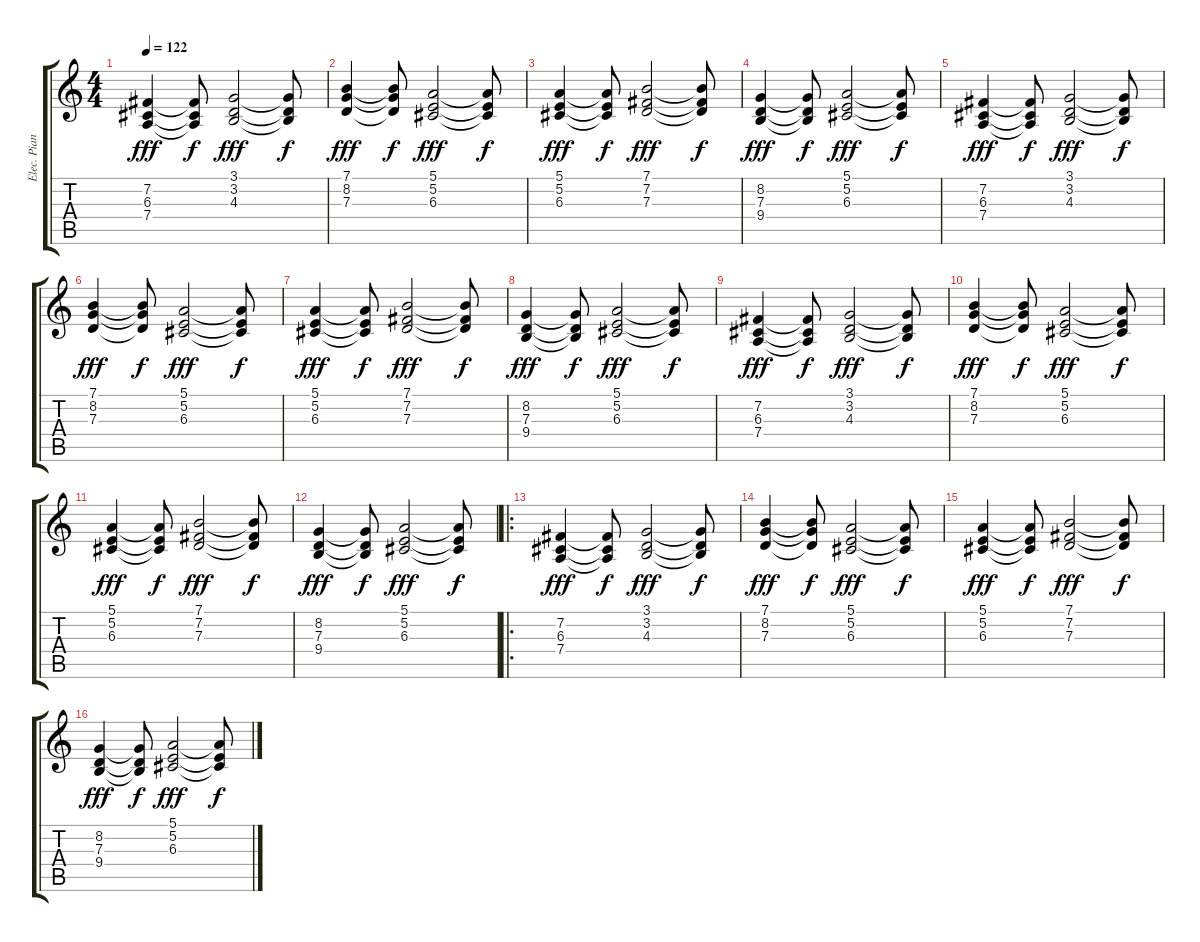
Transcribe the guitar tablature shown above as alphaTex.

\track ("Elec. Piano" "Elec. Pian") {instrument electricpiano1}
\staff {score tabs}
\tuning (E4 B3 G3 D3 A2 E2) {hide}
\ts (4 4)
\tempo 122
\clef g2
\ks c
(7.2 6.3 7.4).4{dy fff} (7.2{t} 6.3{t} 7.4{t}).8{dy f} (3.1 3.2 4.3).2{dy fff} (3.1{t} 3.2{t} 4.3{t}).8{dy f} |
(7.1 8.2 7.3).4{dy fff} (7.1{t} 8.2{t} 7.3{t}).8{dy f} (5.1 5.2 6.3).2{dy fff} (5.1{t} 5.2{t} 6.3{t}).8{dy f} |
(5.1 5.2 6.3).4{dy fff} (5.1{t} 5.2{t} 6.3{t}).8{dy f} (7.1 7.2 7.3).2{dy fff} (7.1{t} 7.2{t} 7.3{t}).8{dy f} |
(8.2 7.3 9.4).4{dy fff} (8.2{t} 7.3{t} 9.4{t}).8{dy f} (5.1 5.2 6.3).2{dy fff} (5.1{t} 5.2{t} 6.3{t}).8{dy f} |
(7.2 6.3 7.4).4{dy fff} (7.2{t} 6.3{t} 7.4{t}).8{dy f} (3.1 3.2 4.3).2{dy fff} (3.1{t} 3.2{t} 4.3{t}).8{dy f} |
(7.1 8.2 7.3).4{dy fff} (7.1{t} 8.2{t} 7.3{t}).8{dy f} (5.1 5.2 6.3).2{dy fff} (5.1{t} 5.2{t} 6.3{t}).8{dy f} |
(5.1 5.2 6.3).4{dy fff} (5.1{t} 5.2{t} 6.3{t}).8{dy f} (7.1 7.2 7.3).2{dy fff} (7.1{t} 7.2{t} 7.3{t}).8{dy f} |
(8.2 7.3 9.4).4{dy fff} (8.2{t} 7.3{t} 9.4{t}).8{dy f} (5.1 5.2 6.3).2{dy fff} (5.1{t} 5.2{t} 6.3{t}).8{dy f} |
(7.2 6.3 7.4).4{dy fff} (7.2{t} 6.3{t} 7.4{t}).8{dy f} (3.1 3.2 4.3).2{dy fff} (3.1{t} 3.2{t} 4.3{t}).8{dy f} |
(7.1 8.2 7.3).4{dy fff} (7.1{t} 8.2{t} 7.3{t}).8{dy f} (5.1 5.2 6.3).2{dy fff} (5.1{t} 5.2{t} 6.3{t}).8{dy f} |
(5.1 5.2 6.3).4{dy fff} (5.1{t} 5.2{t} 6.3{t}).8{dy f} (7.1 7.2 7.3).2{dy fff} (7.1{t} 7.2{t} 7.3{t}).8{dy f} |
(8.2 7.3 9.4).4{dy fff} (8.2{t} 7.3{t} 9.4{t}).8{dy f} (5.1 5.2 6.3).2{dy fff} (5.1{t} 5.2{t} 6.3{t}).8{dy f} |
\ro
(7.2 6.3 7.4).4{dy fff} (7.2{t} 6.3{t} 7.4{t}).8{dy f} (3.1 3.2 4.3).2{dy fff} (3.1{t} 3.2{t} 4.3{t}).8{dy f} |
(7.1 8.2 7.3).4{dy fff} (7.1{t} 8.2{t} 7.3{t}).8{dy f} (5.1 5.2 6.3).2{dy fff} (5.1{t} 5.2{t} 6.3{t}).8{dy f} |
(5.1 5.2 6.3).4{dy fff} (5.1{t} 5.2{t} 6.3{t}).8{dy f} (7.1 7.2 7.3).2{dy fff} (7.1{t} 7.2{t} 7.3{t}).8{dy f} |
(8.2 7.3 9.4).4{dy fff} (8.2{t} 7.3{t} 9.4{t}).8{dy f} (5.1 5.2 6.3).2{dy fff} (5.1{t} 5.2{t} 6.3{t}).8{dy f}
